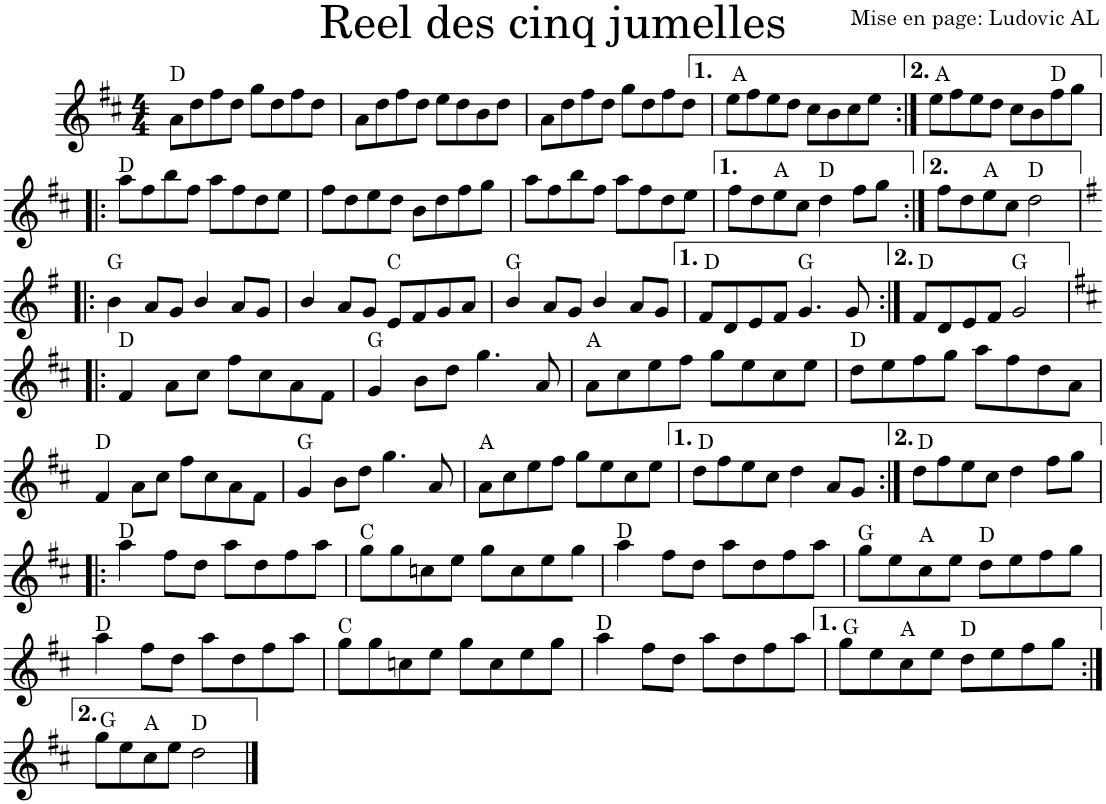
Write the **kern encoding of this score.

**kern	**harte
*part1	*part1
*staff1	*
*I"Voice	*
*I'V	*
*clefG2	*
*k[f#c#]	*
*M4/4	*
=1	=1
8a\L	D:maj
8dd\	.
8ff#\	.
8dd\J	.
8gg\L	.
8dd\	.
8ff#\	.
8dd\J	.
=2	=2
8a\L	.
8dd\	.
8ff#\	.
8dd\J	.
8ee\L	.
8dd\	.
8b\	.
8dd\J	.
=3	=3
8a\L	.
8dd\	.
8ff#\	.
8dd\J	.
8gg\L	.
8dd\	.
8ff#\	.
8dd\J	.
=4	=4
8ee\L	A:maj
8ff#\	.
8ee\	.
8dd\J	.
8cc#\L	.
8b\	.
8cc#\	.
8ee\J	.
=5:|!	=5:|!
8ee\L	A:maj
8ff#\	.
8ee\	.
8dd\J	.
8cc#\L	.
8b\	.
8ff#\	D:maj
8gg\J	.
!!LO:LB:g=z
=6!|:	=6!|:
8aa\L	D:maj
8ff#\	.
8bb\	.
8ff#\J	.
8aa\L	.
8ff#\	.
8dd\	.
8ee\J	.
=7	=7
8ff#\L	.
8dd\	.
8ee\	.
8dd\J	.
8b\L	.
8dd\	.
8ff#\	.
8gg\J	.
=8	=8
8aa\L	.
8ff#\	.
8bb\	.
8ff#\J	.
8aa\L	.
8ff#\	.
8dd\	.
8ee\J	.
=9	=9
8ff#\L	.
8dd\	.
8ee\	A:maj
8cc#\J	.
4dd\	D:maj
8ff#\L	.
8gg\J	.
=10:|!	=10:|!
8ff#\L	.
8dd\	.
8ee\	A:maj
8cc#\J	.
2dd\	D:maj
!!LO:LB:g=z
=11!|:	=11!|:
*k[f#]	*
4b\	G:maj
8a/L	.
8g/J	.
4b/	.
8a/L	.
8g/J	.
=12	=12
4b/	.
8a/L	.
8g/J	.
8e/L	C:maj
8f#/	.
8g/	.
8a/J	.
=13	=13
4b/	G:maj
8a/L	.
8g/J	.
4b/	.
8a/L	.
8g/J	.
=14	=14
8f#/L	D:maj
8d/	.
8e/	.
8f#/J	.
4.g/	G:maj
8g/	.
=15:|!	=15:|!
8f#/L	D:maj
8d/	.
8e/	.
8f#/J	.
2g/	G:maj
!!LO:LB:g=z
=16!|:	=16!|:
*k[f#c#]	*
4f#/	D:maj
8a\L	.
8cc#\J	.
8ff#\L	.
8cc#\	.
8a\	.
8f#\J	.
=17	=17
4g/	G:maj
8b\L	.
8dd\J	.
4.gg\	.
8a/	.
=18	=18
8a\L	A:maj
8cc#\	.
8ee\	.
8ff#\J	.
8gg\L	.
8ee\	.
8cc#\	.
8ee\J	.
=19	=19
8dd\L	D:maj
8ee\	.
8ff#\	.
8gg\J	.
8aa\L	.
8ff#\	.
8dd\	.
8a\J	.
!!LO:LB:g=z
=20	=20
4f#/	D:maj
8a\L	.
8cc#\J	.
8ff#\L	.
8cc#\	.
8a\	.
8f#\J	.
=21	=21
4g/	G:maj
8b\L	.
8dd\J	.
4.gg\	.
8a/	.
=22	=22
8a\L	A:maj
8cc#\	.
8ee\	.
8ff#\J	.
8gg\L	.
8ee\	.
8cc#\	.
8ee\J	.
=23	=23
8dd\L	D:maj
8ff#\	.
8ee\	.
8cc#\J	.
4dd\	.
8a/L	.
8g/J	.
=24:|!	=24:|!
8dd\L	D:maj
8ff#\	.
8ee\	.
8cc#\J	.
4dd\	.
8ff#\L	.
8gg\J	.
!!LO:LB:g=z
=25!|:	=25!|:
4aa\	D:maj
8ff#\L	.
8dd\J	.
8aa\L	.
8dd\	.
8ff#\	.
8aa\J	.
=26	=26
8gg\L	C:maj
8gg\	.
8ccn\	.
8ee\J	.
8gg\L	.
8cc\	.
8ee\	.
8gg\J	.
=27	=27
4aa\	D:maj
8ff#\L	.
8dd\J	.
8aa\L	.
8dd\	.
8ff#\	.
8aa\J	.
=28	=28
8gg\L	G:maj
8ee\	.
8cc#\	A:maj
8ee\J	.
8dd\L	D:maj
8ee\	.
8ff#\	.
8gg\J	.
!!LO:LB:g=z
=29	=29
4aa\	D:maj
8ff#\L	.
8dd\J	.
8aa\L	.
8dd\	.
8ff#\	.
8aa\J	.
=30	=30
8gg\L	C:maj
8gg\	.
8ccn\	.
8ee\J	.
8gg\L	.
8cc\	.
8ee\	.
8gg\J	.
=31	=31
4aa\	D:maj
8ff#\L	.
8dd\J	.
8aa\L	.
8dd\	.
8ff#\	.
8aa\J	.
=32	=32
8gg\L	G:maj
8ee\	.
8cc#\	A:maj
8ee\J	.
8dd\L	D:maj
8ee\	.
8ff#\	.
8gg\J	.
!!LO:LB:g=z
=33:|!	=33:|!
8gg\L	G:maj
8ee\	.
8cc#\	A:maj
8ee\J	.
2dd\	D:maj
==	==
*-	*-
